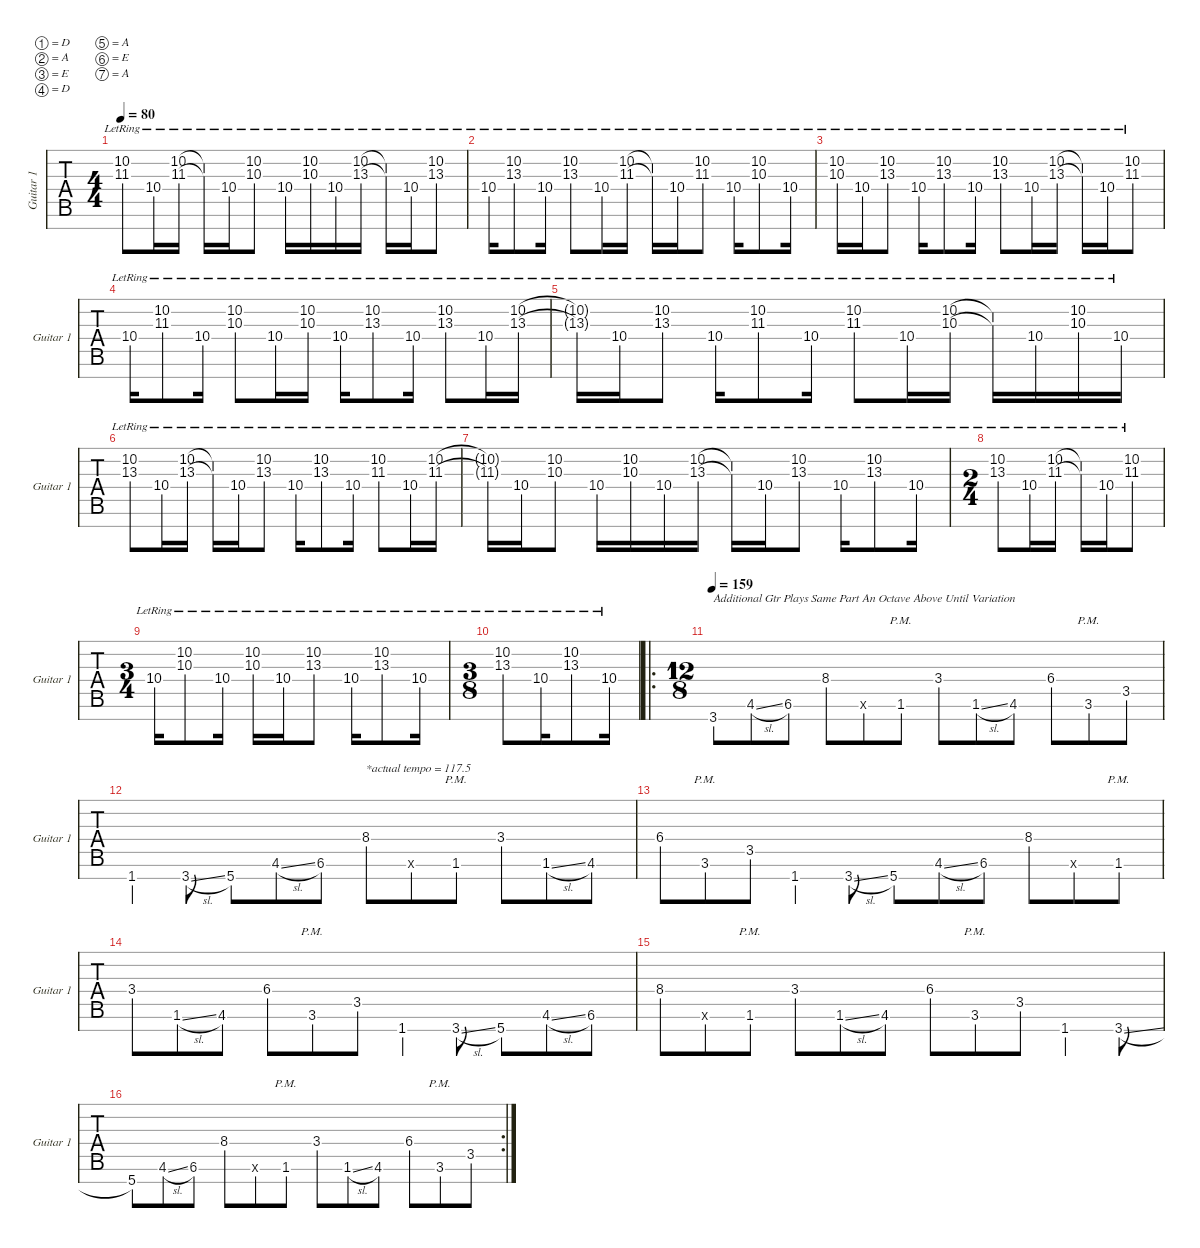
\defaultSystemsLayout 4
\hideDynamics
\bracketExtendMode nobrackets
\singleTrackTrackNamePolicy allsystems
\multiTrackTrackNamePolicy allsystems
\firstSystemTrackNameMode fullname
\otherSystemsTrackNameMode fullname
\otherSystemsTrackNameOrientation horizontal
\track ("Guitar 1" "Guitar 1") {instrument overdrivenguitar}
\staff {tabs}
\tuning (D4 A3 E3 D3 A2 E2 A1)
\ts (4 4)
\tempo 80
\clef g2
\ks c
(10.2{lr} 11.3{lr}).8{dy mf} 10.4{lr}.16 (10.2{lr} 11.3{lr}).16 (11.3{lr t} 10.2{lr t}).16 10.4{lr}.16 (10.3{lr} 10.2{lr}).8 10.4{lr}.16 (10.3{lr} 10.2{lr}).16 10.4{lr}.16 (13.3{lr} 10.2{lr}).16 (10.2{lr t} 13.3{lr t}).16 10.4{lr}.16 (13.3{lr} 10.2{lr}).8 |
10.4{lr}.16 (13.3{lr} 10.2{lr}).8 10.4{lr}.16 (13.3{lr} 10.2{lr}).8 10.4{lr}.16 (10.2{lr} 11.3{lr}).16 (11.3{lr t} 10.2{lr t}).16 10.4{lr}.16 (10.2{lr} 11.3{lr}).8 10.4{lr}.16 (10.3{lr} 10.2{lr}).8 10.4{lr}.16 |
(10.3{lr} 10.2{lr}).16 10.4{lr}.16 (13.3{lr} 10.2{lr}).8 10.4{lr}.16 (13.3{lr} 10.2{lr}).8 10.4{lr}.16 (13.3{lr} 10.2{lr}).8 10.4{lr}.16 (13.3{lr} 10.2{lr}).16 (10.2{lr t} 13.3{lr t}).16 10.4{lr}.16 (10.2{lr} 11.3{lr}).8 |
10.4{lr}.16 (10.2{lr} 11.3{lr}).8 10.4{lr}.16 (10.3{lr} 10.2{lr}).8 10.4{lr}.16 (10.3{lr} 10.2{lr}).16 10.4{lr}.16 (13.3{lr} 10.2{lr}).8 10.4{lr}.16 (13.3{lr} 10.2{lr}).8 10.4{lr}.16 (13.3{lr} 10.2{lr}).16 |
(13.3{lr t} 10.2{lr t}).16 10.4{lr}.16 (13.3{lr} 10.2{lr}).8 10.4{lr}.16 (10.2{lr} 11.3{lr}).8 10.4{lr}.16 (10.2{lr} 11.3{lr}).8 10.4{lr}.16 (10.3{lr} 10.2{lr}).16 (10.3{lr t} 10.2{lr t}).16 10.4{lr}.16 (10.3{lr} 10.2{lr}).16 10.4{lr}.16 |
(13.3{lr} 10.2{lr}).8 10.4{lr}.16 (13.3{lr} 10.2{lr}).16 (10.2{lr t} 13.3{lr t}).16 10.4{lr}.16 (13.3{lr} 10.2{lr}).8 10.4{lr}.16 (13.3{lr} 10.2{lr}).8 10.4{lr}.16 (10.2{lr} 11.3{lr}).8 10.4{lr}.16 (10.2{lr} 11.3{lr}).16 |
(10.2{lr t} 11.3{lr t}).16 10.4{lr}.16 (10.3{lr} 10.2{lr}).8 10.4{lr}.16 (10.3{lr} 10.2{lr}).16 10.4{lr}.16 (13.3{lr} 10.2{lr}).16 (13.3{lr t} 10.2{lr t}).16 10.4{lr}.16 (13.3{lr} 10.2{lr}).8 10.4{lr}.16 (13.3{lr} 10.2{lr}).8 10.4{lr}.16 |
\ts (2 4)
(13.3{lr} 10.2{lr}).8 10.4{lr}.16 (10.2{lr} 11.3{lr}).16 (10.2{lr t} 11.3{lr t}).16 10.4{lr}.16 (10.2{lr} 11.3{lr}).8 |
\ts (3 4)
10.4{lr}.16 (10.3{lr} 10.2{lr}).8 10.4{lr}.16 (10.3{lr} 10.2{lr}).16 10.4{lr}.16 (13.3{lr} 10.2{lr}).8 10.4{lr}.16 (13.3{lr} 10.2{lr}).8 10.4{lr}.16 |
\ts (3 8)
(13.3{lr} 10.2{lr}).8 10.4{lr}.16 (13.3{lr} 10.2{lr}).8 10.4{lr}.16 |
\ro
\ts (12 8)
\tempo 159
3.7.8{txt "Additional Gtr Plays Same Part An Octave Above Until Variation"} 4.6{sl}.8 6.6.8 8.4.8 6.6{x}.8 1.6{pm}.8 3.4.8 1.6{sl}.8 4.6.8 6.4.8 3.6{pm}.8 3.5.8 |
1.7.4 3.7{sl}.8 5.7.8 4.6{sl}.8 6.6.8 8.4.8{txt "*actual tempo = 117.5"} 1.6{x}.8 1.6{pm}.8 3.4.8 1.6{sl}.8 4.6.8 |
6.4.8 3.6{pm}.8 3.5.8 1.7.4 3.7{sl}.8 5.7.8 4.6{sl}.8 6.6.8 8.4.8 1.6{x}.8 1.6{pm}.8 |
3.4.8 1.6{sl}.8 4.6.8 6.4.8 3.6{pm}.8 3.5.8 1.7.4 3.7{sl}.8 5.7.8 4.6{sl}.8 6.6.8 |
8.4.8 1.6{x}.8 1.6{pm}.8 3.4.8 1.6{sl}.8 4.6.8 6.4.8 3.6{pm}.8 3.5.8 1.7.4 3.7{sl}.8 |
\rc 2
5.7.8 4.6{sl}.8 6.6.8 8.4.8 6.6{x}.8 1.6{pm}.8 3.4.8 1.6{sl}.8 4.6.8 6.4.8 3.6{pm}.8 3.5.8
